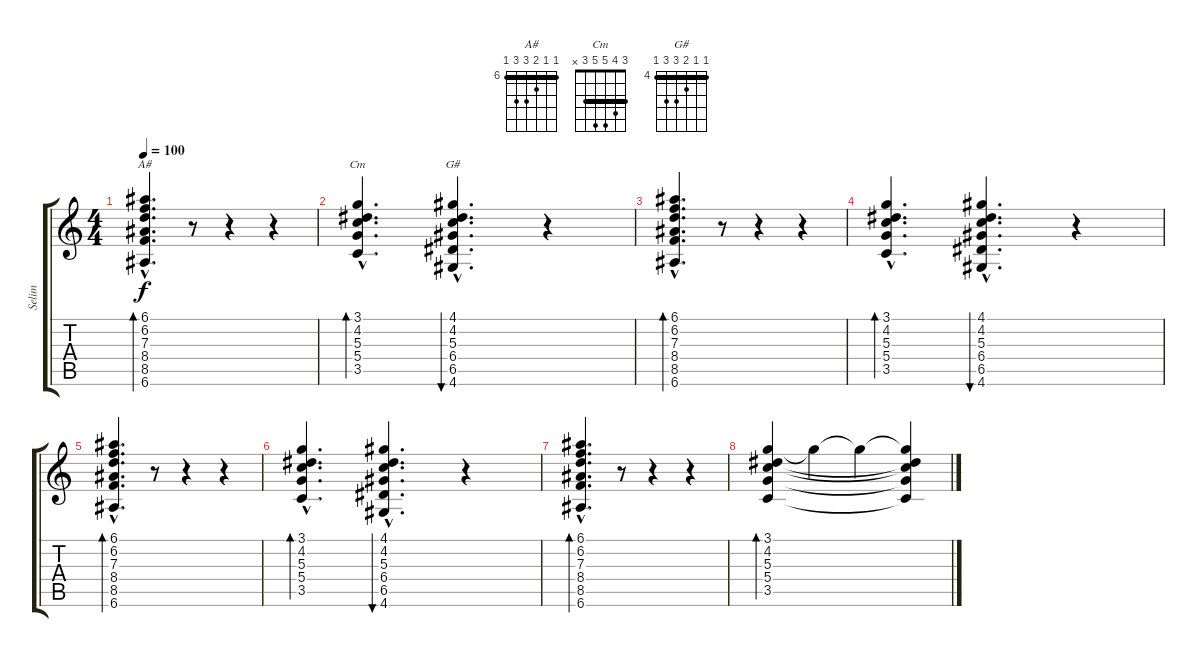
\track ("Selim" "Selim") {instrument electricguitarclean}
\staff {score tabs}
\tuning (E4 B3 G3 D3 A2 E2) {hide}
\chord ("A#" 6 6 7 8 8 6) {firstfret 6 barre 6}
\chord ("Cm" 3 4 5 5 3 x) {barre 3}
\chord ("G#" 4 4 5 6 6 4) {firstfret 4 barre 4}
\ts (4 4)
\tempo 100
\clef g2
\ks c
(6.1{hac} 6.2{hac} 7.3{hac} 8.4{hac} 8.5{hac} 6.6{hac}).4{d bd 30 ch "A#" dy f} r.8 r.4 r.4 |
(3.1{hac} 4.2{hac} 5.3{hac} 5.4{hac} 3.5{hac}).4{d bd 30 ch "Cm"} (4.1{hac} 4.2{hac} 5.3{hac} 6.4{hac} 6.5{hac} 4.6{hac}).4{d bu 30 ch "G#"} r.4 |
(6.1{hac} 6.2{hac} 7.3{hac} 8.4{hac} 8.5{hac} 6.6{hac}).4{d bd 30} r.8 r.4 r.4 |
(3.1{hac} 4.2{hac} 5.3{hac} 5.4{hac} 3.5{hac}).4{d bd 30} (4.1{hac} 4.2{hac} 5.3{hac} 6.4{hac} 6.5{hac} 4.6{hac}).4{d bu 30} r.4 |
(6.1{hac} 6.2{hac} 7.3{hac} 8.4{hac} 8.5{hac} 6.6{hac}).4{d bd 30} r.8 r.4 r.4 |
(3.1{hac} 4.2{hac} 5.3{hac} 5.4{hac} 3.5{hac}).4{d bd 30} (4.1{hac} 4.2{hac} 5.3{hac} 6.4{hac} 6.5{hac} 4.6{hac}).4{d bu 30} r.4 |
(6.1{hac} 6.2{hac} 7.3{hac} 8.4{hac} 8.5{hac} 6.6{hac}).4{d bd 30} r.8 r.4 r.4 |
(3.1 4.2 5.3 5.4 3.5).4{bd 60} 3.1{t}.4 3.1{t}.4 (3.1{t} 4.2{t} 5.3{t} 5.4{t} 3.5{t}).4
